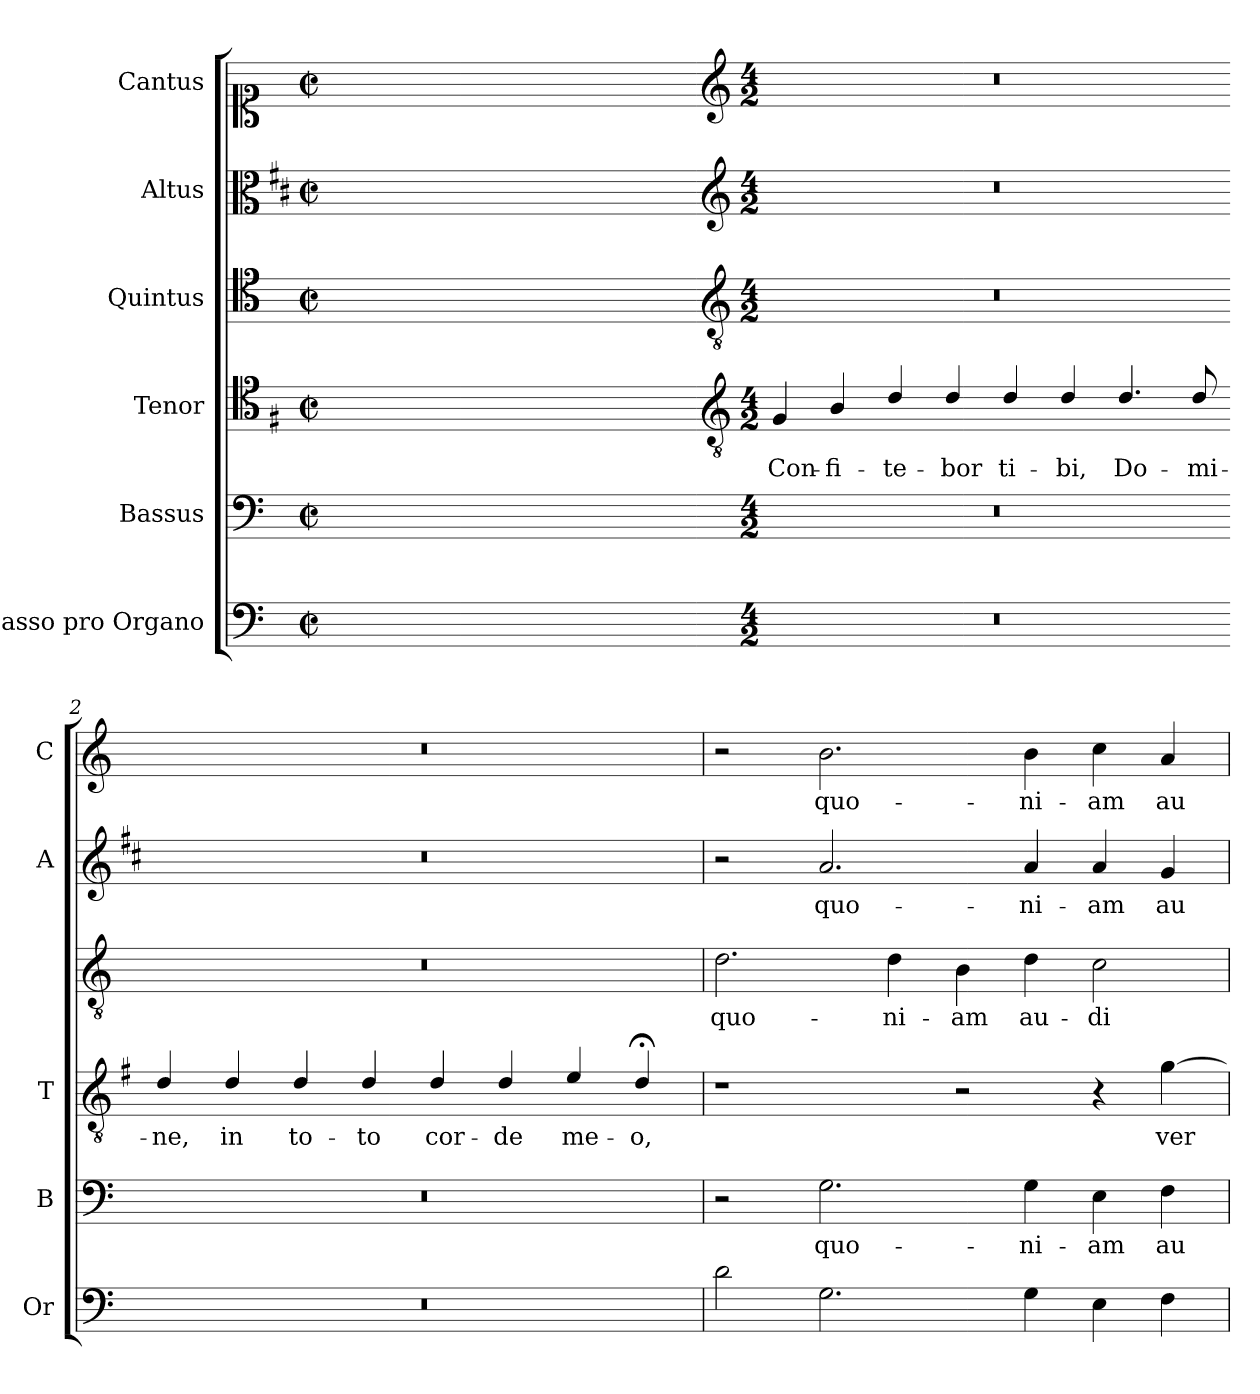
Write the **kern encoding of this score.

**kern	**kern	**text	**kern	**text	**kern	**text	**kern	**text	**kern	**text
*part6	*part5	*part5	*part4	*part4	*part3	*part3	*part2	*part2	*part1	*part1
*staff6	*staff5	*staff5	*staff4	*staff4	*staff3	*staff3	*staff2	*staff2	*staff1	*staff1
*I"Basso pro Organo	*I"Bassus	*	*I"Tenor	*	*I"Quintus	*	*I"Altus	*	*I"Cantus	*
*I'Or	*I'B	*	*I'T	*	*	*	*I'A	*	*I'C	*
*clefF4	*clefF4	*	*clefC4	*	*clefC4	*	*clefC3	*	*clefC1	*
*	*	*	*ITrd4c7	*	*	*	*ITrd1c2	*	*	*
*k[]	*k[]	*	*k[]	*	*k[]	*	*k[]	*	*k[]	*
*C:	*C:	*	*C:	*	*C:	*	*C:	*	*C:	*
*M2/2	*M2/2	*	*M2/2	*	*M2/2	*	*M2/2	*	*M2/2	*
*met(c|)	*met(c|)	*	*met(c|)	*	*met(c|)	*	*met(c|)	*	*met(c|)	*
=	=	=	=	=	=	=	=	=	=	=
1ryy	1ryy	.	1ryy	.	1ryy	.	1ryy	.	1ryy	.
=1X-	=1X-	=1X-	=1X-	=1X-	=1X-	=1X-	=1X-	=1X-	=1X-	=1X-
4ryy	4ryy	.	4ryy	.	4ryy	.	4ryy	.	4ryy	.
4ryy	4ryy	.	4ryy	.	4ryy	.	4ryy	.	4ryy	.
4ryy	4ryy	.	4ryy	.	4ryy	.	4ryy	.	4ryy	.
4ryy	4ryy	.	4ryy	.	4ryy	.	4ryy	.	4ryy	.
=1-	=1-	=1-	=1-	=1-	=1-	=1-	=1-	=1-	=1-	=1-
*	*	*	*clefGv2	*	*clefGv2	*	*clefG2	*	*clefG2	*
*M4/2	*M4/2	*	*M4/2	*	*M4/2	*	*M4/2	*	*M4/2	*
!	!	!	!	!LO:LY:b	!	!	!	!	!	!
0r	0r	.	4C/	Con-	0r	.	0r	.	0r	.
!	!	!	!	!LO:LY:b	!	!	!	!	!	!
.	.	.	4E/	-fi-	.	.	.	.	.	.
!	!	!	!	!LO:LY:b	!	!	!	!	!	!
.	.	.	4G/	-te-	.	.	.	.	.	.
!	!	!	!	!LO:LY:b	!	!	!	!	!	!
.	.	.	4G/	-bor	.	.	.	.	.	.
!	!	!	!	!LO:LY:b	!	!	!	!	!	!
.	.	.	4G/	ti-	.	.	.	.	.	.
!	!	!	!	!LO:LY:b	!	!	!	!	!	!
.	.	.	4G/	-bi,	.	.	.	.	.	.
!	!	!	!	!LO:LY:b	!	!	!	!	!	!
.	.	.	4.G/	Do-	.	.	.	.	.	.
!	!	!	!	!LO:LY:b	!	!	!	!	!	!
.	.	.	8G/	-mi-	.	.	.	.	.	.
=2-	=2-	=2-	=2-	=2-	=2-	=2-	=2-	=2-	=2-	=2-
!	!	!	!	!LO:LY:b	!	!	!	!	!	!
0r	0r	.	4G/	-ne,	0r	.	0r	.	0r	.
!	!	!	!	!LO:LY:b	!	!	!	!	!	!
.	.	.	4G/	in	.	.	.	.	.	.
!	!	!	!	!LO:LY:b	!	!	!	!	!	!
.	.	.	4G/	to-	.	.	.	.	.	.
!	!	!	!	!LO:LY:b	!	!	!	!	!	!
.	.	.	4G/	-to	.	.	.	.	.	.
!	!	!	!	!LO:LY:b	!	!	!	!	!	!
.	.	.	4G/	cor-	.	.	.	.	.	.
!	!	!	!	!LO:LY:b	!	!	!	!	!	!
.	.	.	4G/	-de	.	.	.	.	.	.
!	!	!	!	!LO:LY:b	!	!	!	!	!	!
.	.	.	4A/	me-	.	.	.	.	.	.
!	!	!	!	!LO:LY:b	!	!	!	!	!	!
.	.	.	4G;</	-o,	.	.	.	.	.	.
=3	=3	=3	=3	=3	=3	=3	=3	=3	=3	=3
!	!	!	!	!	!	!LO:LY:b	!	!	!	!
2d\	2r	.	1r	.	2.d\	quo-	2r	.	2r	.
!	!	!LO:LY:b	!	!	!	!	!	!LO:LY:b	!	!LO:LY:b
2.G\	2.G\	quo-	.	.	.	.	2.g/	quo-	2.b\	quo-
!	!	!	!	!	!	!LO:LY:b	!	!	!	!
.	.	.	.	.	4d\	-ni-	.	.	.	.
!	!	!	!	!	!	!LO:LY:b	!	!	!	!
.	.	.	2r	.	4B\	-am	.	.	.	.
!	!	!LO:LY:b	!	!	!	!LO:LY:b	!	!LO:LY:b	!	!LO:LY:b
4G\	4G\	-ni-	.	.	4d\	au-	4g/	-ni-	4b\	-ni-
!	!	!LO:LY:b	!	!	!	!LO:LY:b	!	!LO:LY:b	!	!LO:LY:b
4E\	4E\	-am	4r	.	2c\	-di-	4g/	-am	4cc\	-am
!	!	!LO:LY:b	!	!LO:LY:b	!	!	!	!LO:LY:b	!	!LO:LY:b
4F\	4F\	au-	[4c\	ver-	.	.	4f/	au-	4a/	au-
=	=	=	=	=	=	=	=	=	=	=
*-	*-	*-	*-	*-	*-	*-	*-	*-	*-	*-
